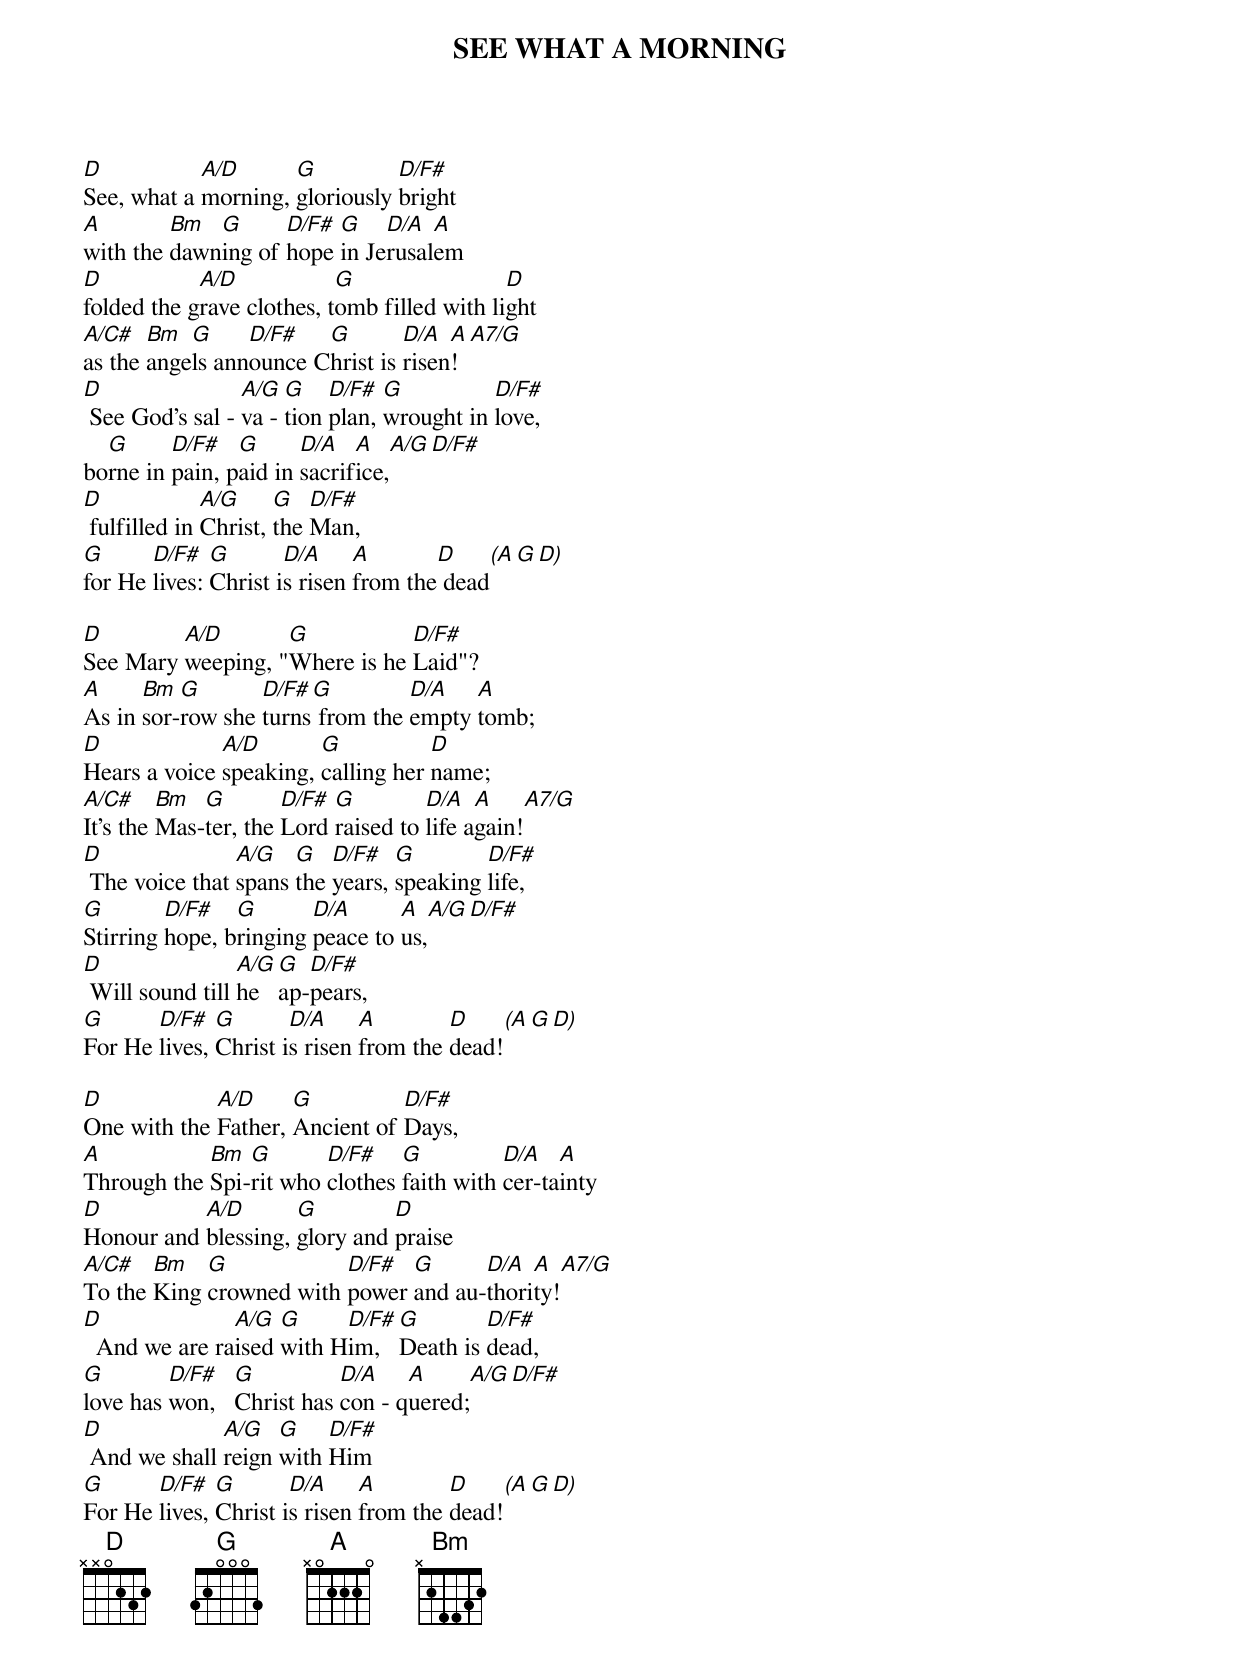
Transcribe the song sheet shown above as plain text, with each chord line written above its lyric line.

SEE WHAT A MORNING

D           A/D      G          D/F#
See, what a morning, gloriously bright
A        Bm  G      D/F# G    D/A  A
with the dawning of hope in Jerusalem
D           A/D            G                 D
folded the grave clothes, tomb filled with light
A/C#   Bm  G     D/F#   G        D/A  A  A7/G
as the angels announce Christ is risen!
D                A/G  G    D/F#  G          D/F#
 See God's sal - va - tion plan, wrought in love,
  G      D/F#   G      D/A   A   A/G  D/F#
borne in pain, paid in sacrifice,
D             A/G     G   D/F#
 fulfilled in Christ, the Man,
G      D/F#   G       D/A     A       D     (A G D)
for He lives: Christ is risen from the dead

D        A/D       G           D/F#
See Mary weeping, "Where is he Laid"?
A     Bm  G       D/F# G         D/A   A
As in sor-row she turns from the empty tomb;
D             A/D       G           D
Hears a voice speaking, calling her name;
A/C#     Bm  G        D/F# G         D/A   A     A7/G
It's the Mas-ter, the Lord raised to life again!
D               A/G   G   D/F#   G        D/F#
 The voice that spans the years, speaking life,
G        D/F#   G       D/A      A   A/G  D/F#
Stirring hope, bringing peace to us,
D                A/G  G  D/F#
 Will sound till he   ap-pears,
G      D/F#   G       D/A     A        D     (A G D)
For He lives, Christ is risen from the dead!

D            A/D     G          D/F#
One with the Father, Ancient of Days,
A           Bm  G       D/F#    G          D/A   A
Through the Spi-rit who clothes faith with cer-tainty
D          A/D       G         D
Honour and blessing, glory and praise
A/C#   Bm   G            D/F#  G      D/A  A   A7/G
To the King crowned with power and au-thority!
D              A/G  G     D/F#  G        D/F#
  And we are raised with Him,   Death is dead,
G        D/F#   G          D/A    A      A/G  D/F#
love has won,   Christ has con - quered;
D             A/G   G    D/F#
 And we shall reign with Him
G      D/F#   G       D/A     A        D     (A G D)
For He lives, Christ is risen from the dead!
